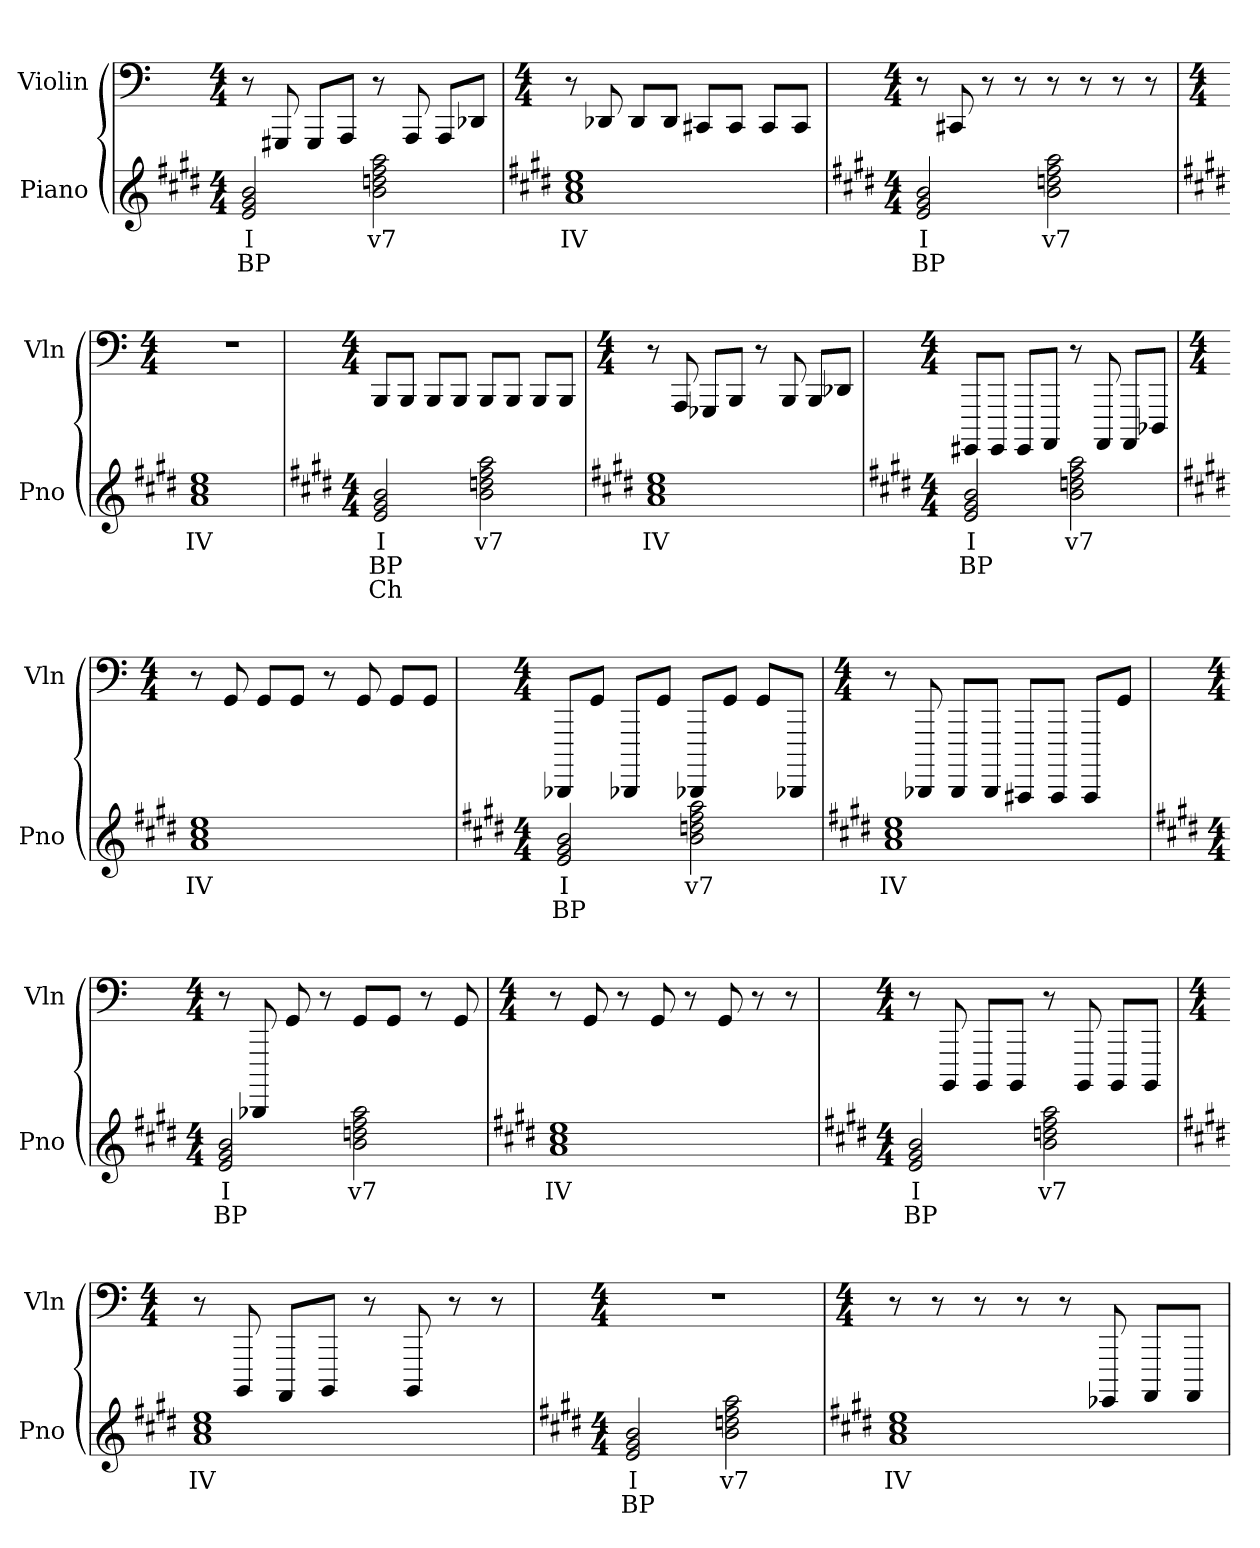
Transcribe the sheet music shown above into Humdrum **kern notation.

**kern	**text	**text	**text	**kern
*part2	*part2	*part2	*part2	*part1
*staff2	*staff2	*staff2	*staff2	*staff1
*I"Piano	*	*	*	*I"Violin
*I'Pno	*	*	*	*I'Vln
*k[f#c#g#d#]	*	*	*	*
*E:	*	*	*	*
*M4/4	*	*	*	*M4/4
=	=	=	=	=
2e 2g# 2b	I	BP	.	8r
.	.	.	.	8GGG#X
.	.	.	.	8GGG#L
.	.	.	.	8AAAJ
2b 2ddn 2ff# 2aa	v7	.	.	8r
.	.	.	.	8AAA
.	.	.	.	8AAAL
.	.	.	.	8DD-XJ
=	=	=	=	=
*k[f#c#g#d#]	*	*	*	*
*E:	*	*	*	*
*	*	*	*	*M4/4
1a 1cc# 1ee	IV	.	.	8r
.	.	.	.	8DD-X
.	.	.	.	8DD-L
.	.	.	.	8DD-J
.	.	.	.	8CC#XL
.	.	.	.	8CC#J
.	.	.	.	8CC#L
.	.	.	.	8CC#J
=	=	=	=	=
*k[f#c#g#d#]	*	*	*	*
*E:	*	*	*	*
*M4/4	*	*	*	*M4/4
2e 2g# 2b	I	BP	.	8r
.	.	.	.	8CC#X
.	.	.	.	8r
.	.	.	.	8r
2b 2ddn 2ff# 2aa	v7	.	.	8r
.	.	.	.	8r
.	.	.	.	8r
.	.	.	.	8r
=	=	=	=	=
*k[f#c#g#d#]	*	*	*	*
*E:	*	*	*	*
*	*	*	*	*M4/4
1a 1cc# 1ee	IV	.	.	1r
=	=	=	=	=
*k[f#c#g#d#]	*	*	*	*
*E:	*	*	*	*
*M4/4	*	*	*	*M4/4
2e 2g# 2b	I	BP	Ch	8BBBL
.	.	.	.	8BBBJ
.	.	.	.	8BBBL
.	.	.	.	8BBBJ
2b 2ddn 2ff# 2aa	v7	.	.	8BBBL
.	.	.	.	8BBBJ
.	.	.	.	8BBBL
.	.	.	.	8BBBJ
=	=	=	=	=
*k[f#c#g#d#]	*	*	*	*
*E:	*	*	*	*
*	*	*	*	*M4/4
1a 1cc# 1ee	IV	.	.	8r
.	.	.	.	8AAA
.	.	.	.	8GGG-XL
.	.	.	.	8BBBJ
.	.	.	.	8r
.	.	.	.	8BBB
.	.	.	.	8BBBL
.	.	.	.	8DD-XJ
=	=	=	=	=
*k[f#c#g#d#]	*	*	*	*
*E:	*	*	*	*
*M4/4	*	*	*	*M4/4
2e 2g# 2b	I	BP	.	8GGGG#XL
.	.	.	.	8GGGG#J
.	.	.	.	8GGGG#L
.	.	.	.	8AAAAJ
2b 2ddn 2ff# 2aa	v7	.	.	8r
.	.	.	.	8AAAA
.	.	.	.	8AAAAL
.	.	.	.	8DDD-XJ
=	=	=	=	=
*k[f#c#g#d#]	*	*	*	*
*E:	*	*	*	*
*	*	*	*	*M4/4
1a 1cc# 1ee	IV	.	.	8r
.	.	.	.	8GGGGG#X
.	.	.	.	8GGGGG#L
.	.	.	.	8AAAAAJ
.	.	.	.	8r
.	.	.	.	8AAAAA
.	.	.	.	8AAAAAL
.	.	.	.	8AAAAAJ
=	=	=	=	=
*k[f#c#g#d#]	*	*	*	*
*E:	*	*	*	*
*M4/4	*	*	*	*M4/4
2e 2g# 2b	I	BP	.	8DDDD-XL
.	.	.	.	8BBBBBJ
.	.	.	.	8DDDD-XL
.	.	.	.	8BBBBBJ
2b 2ddn 2ff# 2aa	v7	.	.	8DDDD-XL
.	.	.	.	8BBBBBJ
.	.	.	.	8BBBBBL
.	.	.	.	8DDDD-XJ
=	=	=	=	=
*k[f#c#g#d#]	*	*	*	*
*E:	*	*	*	*
*	*	*	*	*M4/4
1a 1cc# 1ee	IV	.	.	8r
.	.	.	.	8DDDD-X
.	.	.	.	8DDDD-L
.	.	.	.	8DDDD-J
.	.	.	.	8CCCC#XL
.	.	.	.	8CCCC#J
.	.	.	.	8CCCC#L
.	.	.	.	8BBBBBJ
=	=	=	=	=
*k[f#c#g#d#]	*	*	*	*
*E:	*	*	*	*
*M4/4	*	*	*	*M4/4
2e 2g# 2b	I	BP	.	8r
.	.	.	.	8DDDD-X
.	.	.	.	8BBBBB
.	.	.	.	8r
2b 2ddn 2ff# 2aa	v7	.	.	8AAAAAL
.	.	.	.	8BBBBBJ
.	.	.	.	8r
.	.	.	.	8AAAAA
=	=	=	=	=
*k[f#c#g#d#]	*	*	*	*
*E:	*	*	*	*
*	*	*	*	*M4/4
1a 1cc# 1ee	IV	.	.	8r
.	.	.	.	8BBBBB
.	.	.	.	8r
.	.	.	.	8GGGGG-X
.	.	.	.	8r
.	.	.	.	8EEEEE
.	.	.	.	8r
.	.	.	.	8r
=	=	=	=	=
*k[f#c#g#d#]	*	*	*	*
*E:	*	*	*	*
*M4/4	*	*	*	*M4/4
2e 2g# 2b	I	BP	.	8r
.	.	.	.	8BBBB
.	.	.	.	8BBBBL
.	.	.	.	8BBBBJ
2b 2ddn 2ff# 2aa	v7	.	.	8r
.	.	.	.	8BBBB
.	.	.	.	8BBBBL
.	.	.	.	8BBBBJ
=	=	=	=	=
*k[f#c#g#d#]	*	*	*	*
*E:	*	*	*	*
*	*	*	*	*M4/4
1a 1cc# 1ee	IV	.	.	8r
.	.	.	.	8BBBB
.	.	.	.	8AAAAL
.	.	.	.	8BBBBJ
.	.	.	.	8r
.	.	.	.	8BBBB
.	.	.	.	8r
.	.	.	.	8r
=	=	=	=	=
*k[f#c#g#d#]	*	*	*	*
*E:	*	*	*	*
*M4/4	*	*	*	*M4/4
2e 2g# 2b	I	BP	.	1r
2b 2ddn 2ff# 2aa	v7	.	.	.
=	=	=	=	=
*k[f#c#g#d#]	*	*	*	*
*E:	*	*	*	*
*	*	*	*	*M4/4
1a 1cc# 1ee	IV	.	.	8r
.	.	.	.	8r
.	.	.	.	8r
.	.	.	.	8r
.	.	.	.	8r
.	.	.	.	8GGGG-X
.	.	.	.	8AAAAL
.	.	.	.	8AAAAJ
=	=	=	=	=
*-	*-	*-	*-	*-
